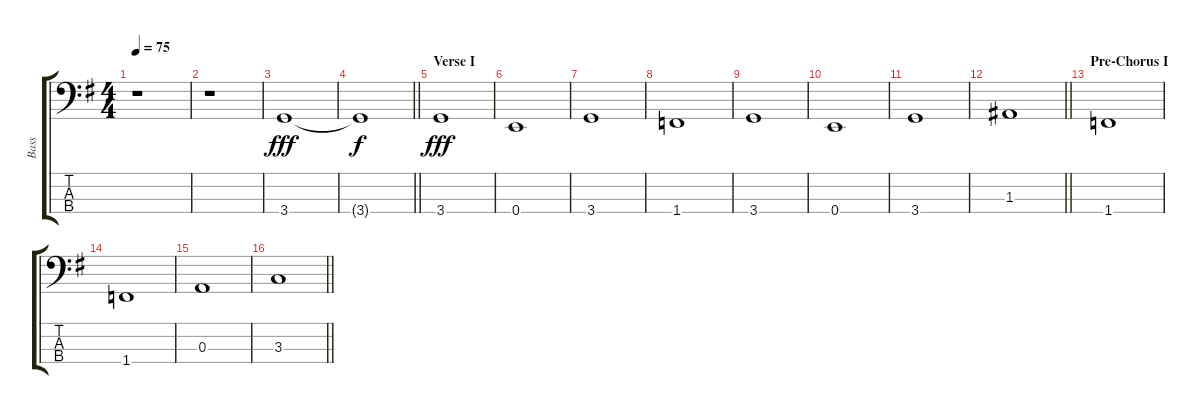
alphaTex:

\track ("Bass" "Bass") {instrument electricbassfinger}
\staff {score tabs}
\tuning (G2 D2 A1 E1) {hide}
\ts (4 4)
\tempo 75
\clef f4
\ks g
r.1{dy fff instrument electricbassfinger} |
r.1 |
3.4.1 |
\barLineRight lightlight
3.4{t}.1{dy f} |
\section ("" "Verse I")
3.4.1{dy fff} |
0.4.1 |
3.4.1 |
1.4.1 |
3.4.1 |
0.4.1 |
3.4.1 |
\barLineRight lightlight
1.3.1 |
\section ("" "Pre-Chorus I")
1.4.1 |
1.4.1 |
0.3.1 |
\barLineRight lightlight
3.3.1
